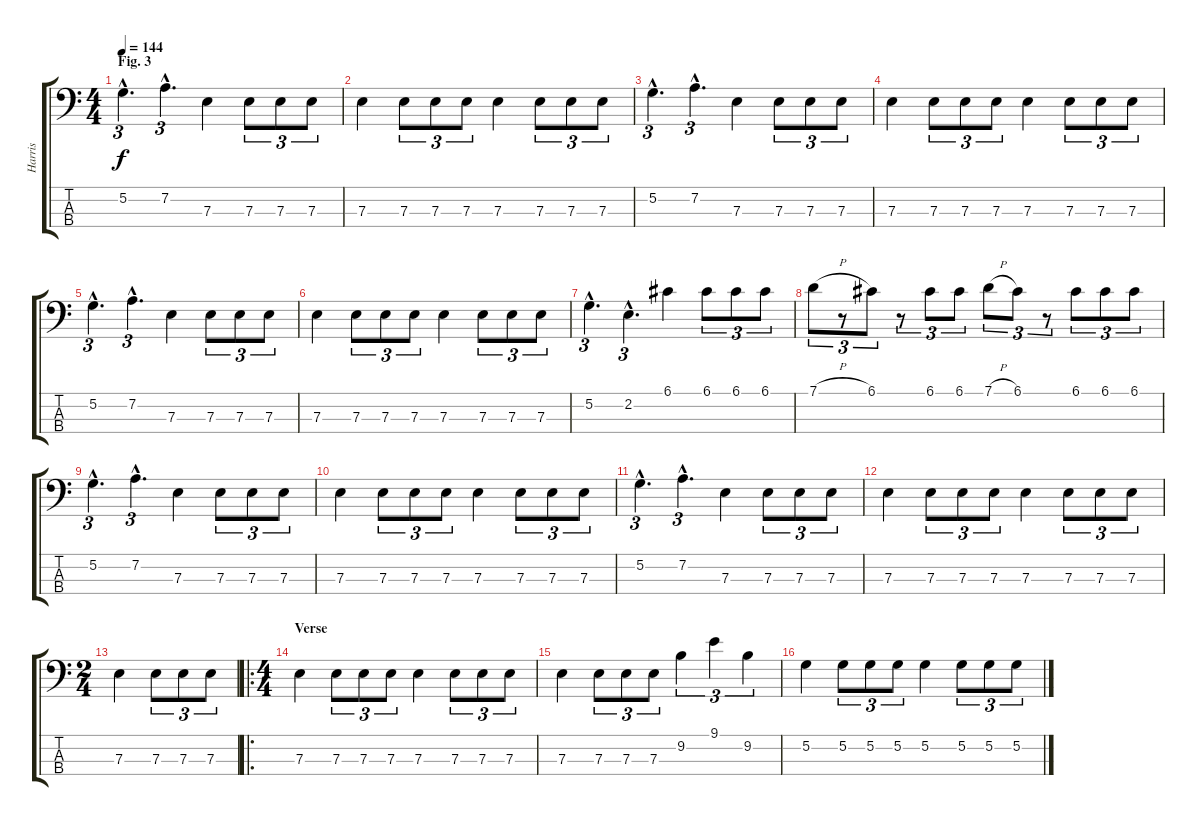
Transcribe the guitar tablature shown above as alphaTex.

\track ("Harris" "Harris") {instrument electricbassfinger}
\staff {score tabs}
\tuning (G2 D2 A1 E1) {hide}
\ts (4 4)
\section ("" "Fig. 3")
\tempo 144
\clef f4
\ks c
5.2{hac}.4{d tu (3 2) dy f} 7.2{hac}.4{d tu (3 2)} 7.3.4 7.3.8{tu (3 2)} 7.3.8{tu (3 2)} 7.3.8{tu (3 2)} |
7.3.4 7.3.8{tu (3 2)} 7.3.8{tu (3 2)} 7.3.8{tu (3 2)} 7.3.4 7.3.8{tu (3 2)} 7.3.8{tu (3 2)} 7.3.8{tu (3 2)} |
5.2{hac}.4{d tu (3 2)} 7.2{hac}.4{d tu (3 2)} 7.3.4 7.3.8{tu (3 2)} 7.3.8{tu (3 2)} 7.3.8{tu (3 2)} |
7.3.4 7.3.8{tu (3 2)} 7.3.8{tu (3 2)} 7.3.8{tu (3 2)} 7.3.4 7.3.8{tu (3 2)} 7.3.8{tu (3 2)} 7.3.8{tu (3 2)} |
5.2{hac}.4{d tu (3 2)} 7.2{hac}.4{d tu (3 2)} 7.3.4 7.3.8{tu (3 2)} 7.3.8{tu (3 2)} 7.3.8{tu (3 2)} |
7.3.4 7.3.8{tu (3 2)} 7.3.8{tu (3 2)} 7.3.8{tu (3 2)} 7.3.4 7.3.8{tu (3 2)} 7.3.8{tu (3 2)} 7.3.8{tu (3 2)} |
5.2{hac}.4{d tu (3 2)} 2.2{hac}.4{d tu (3 2)} 6.1.4 6.1.8{tu (3 2)} 6.1.8{tu (3 2)} 6.1.8{tu (3 2)} |
7.1{h}.8{tu (3 2)} r.8{tu (3 2)} 6.1.8{tu (3 2)} r.8{tu (3 2)} 6.1.8{tu (3 2)} 6.1.8{tu (3 2)} 7.1{h}.8{tu (3 2)} 6.1.8{tu (3 2)} r.8{tu (3 2)} 6.1.8{tu (3 2)} 6.1.8{tu (3 2)} 6.1.8{tu (3 2)} |
5.2{hac}.4{d tu (3 2)} 7.2{hac}.4{d tu (3 2)} 7.3.4 7.3.8{tu (3 2)} 7.3.8{tu (3 2)} 7.3.8{tu (3 2)} |
7.3.4 7.3.8{tu (3 2)} 7.3.8{tu (3 2)} 7.3.8{tu (3 2)} 7.3.4 7.3.8{tu (3 2)} 7.3.8{tu (3 2)} 7.3.8{tu (3 2)} |
5.2{hac}.4{d tu (3 2)} 7.2{hac}.4{d tu (3 2)} 7.3.4 7.3.8{tu (3 2)} 7.3.8{tu (3 2)} 7.3.8{tu (3 2)} |
7.3.4 7.3.8{tu (3 2)} 7.3.8{tu (3 2)} 7.3.8{tu (3 2)} 7.3.4 7.3.8{tu (3 2)} 7.3.8{tu (3 2)} 7.3.8{tu (3 2)} |
\ts (2 4)
7.3.4 7.3.8{tu (3 2)} 7.3.8{tu (3 2)} 7.3.8{tu (3 2)} |
\ro
\ts (4 4)
\section ("" "Verse")
7.3.4 7.3.8{tu (3 2)} 7.3.8{tu (3 2)} 7.3.8{tu (3 2)} 7.3.4 7.3.8{tu (3 2)} 7.3.8{tu (3 2)} 7.3.8{tu (3 2)} |
7.3.4 7.3.8{tu (3 2)} 7.3.8{tu (3 2)} 7.3.8{tu (3 2)} 9.2.4{tu (3 2)} 9.1.4{tu (3 2)} 9.2.4{tu (3 2)} |
5.2.4 5.2.8{tu (3 2)} 5.2.8{tu (3 2)} 5.2.8{tu (3 2)} 5.2.4 5.2.8{tu (3 2)} 5.2.8{tu (3 2)} 5.2.8{tu (3 2)}
